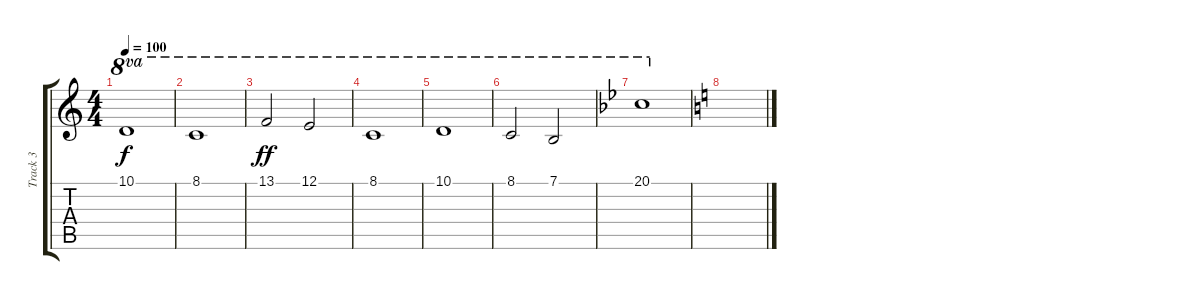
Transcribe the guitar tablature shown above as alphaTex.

\track ("Track 3" "Track 3") {instrument stringensemble1 bank 1}
\staff {score tabs}
\tuning (E4 B3 G3 D3 A2 E2) {hide}
\ts (4 4)
\tempo 100
\clef g2
\ks c
10.1.1{ot 8va dy f} |
8.1.1{ot 8va} |
13.1.2{ot 8va dy ff} 12.1.2{ot 8va} |
8.1.1{ot 8va} |
10.1.1{ot 8va} |
8.1.2{ot 8va} 7.1.2{ot 8va} |
\ks bb
20.1.1{ot 8va} |
\ks c
